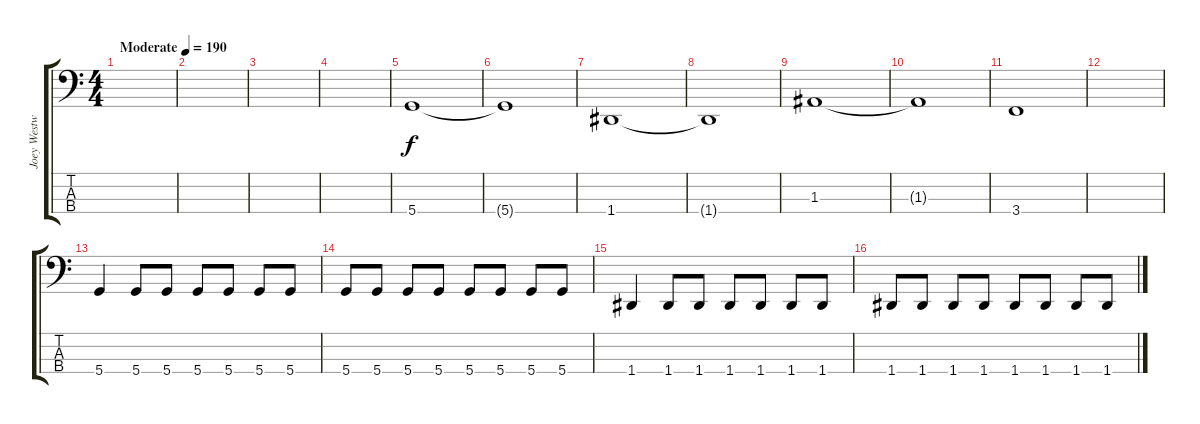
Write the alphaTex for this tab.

\track ("Joey Westwood" "Joey Westw") {instrument electricbassfinger}
\staff {score tabs}
\tuning (G2 D2 A1 D1) {hide}
\ts (4 4)
\tempo (190 "Moderate")
\clef f4
\ks c
|
|
|
|
5.4.1 |
5.4{t}.1 |
1.4.1 |
1.4{t}.1 |
1.3.1 |
1.3{t}.1 |
3.4.1 |
|
5.4.4 5.4.8 5.4.8 5.4.8 5.4.8 5.4.8 5.4.8 |
5.4.8 5.4.8 5.4.8 5.4.8 5.4.8 5.4.8 5.4.8 5.4.8 |
1.4.4 1.4.8 1.4.8 1.4.8 1.4.8 1.4.8 1.4.8 |
1.4.8 1.4.8 1.4.8 1.4.8 1.4.8 1.4.8 1.4.8 1.4.8
